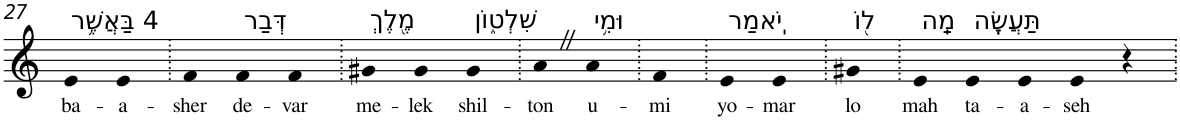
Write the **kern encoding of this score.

**kern	**text
*part1	*part1
*staff1	*staff1
*I"Piano	*
*I'Pno	*
!!LO:PB:g=z
*clefG2	*
*k[]	*
=27	=27
!LO:TX:a:t=4 בַּאֲשֶׁ֥ר	!
!	!LO:LY:b
4e	ba-
!	!LO:LY:b
4e	-a-
=28.	=28.
!	!LO:LY:b
4f	-sher
!LO:TX:a:t=דְּבַר	!
!	!LO:LY:b
4f	de-
!	!LO:LY:b
4f	-var
=29.	=29.
!LO:TX:a:t=מֶ֖לֶךְ	!
!	!LO:LY:b
4g#X	me-
!	!LO:LY:b
4g#	-lek
!LO:TX:a:t=שִׁלְט֑וֹן	!
!	!LO:LY:b
4g#	shil-
=30.	=30.
!	!LO:LY:b
4aZ	-ton
!LO:TX:a:t=וּמִ֥י	!
!	!LO:LY:b
4a	u-
=31.	=31.
!	!LO:LY:b
4f	-mi
=32.	=32.
!LO:TX:a:t=יֹֽאמַר	!
!	!LO:LY:b
4e	yo-
!	!LO:LY:b
4e	-mar
=33.	=33.
!LO:TX:a:t=ל֖וֹ	!
!	!LO:LY:b
4g#X	lo
=34.	=34.
!LO:TX:a:t=מַֽה	!
!	!LO:LY:b
4e	mah
!LO:TX:a:t=תַּעֲשֶֽׂה	!
!	!LO:LY:b
4e	ta-
!	!LO:LY:b
4e	-a-
!	!LO:LY:b
4e	-seh
4r	.
=.	=.
*-	*-
